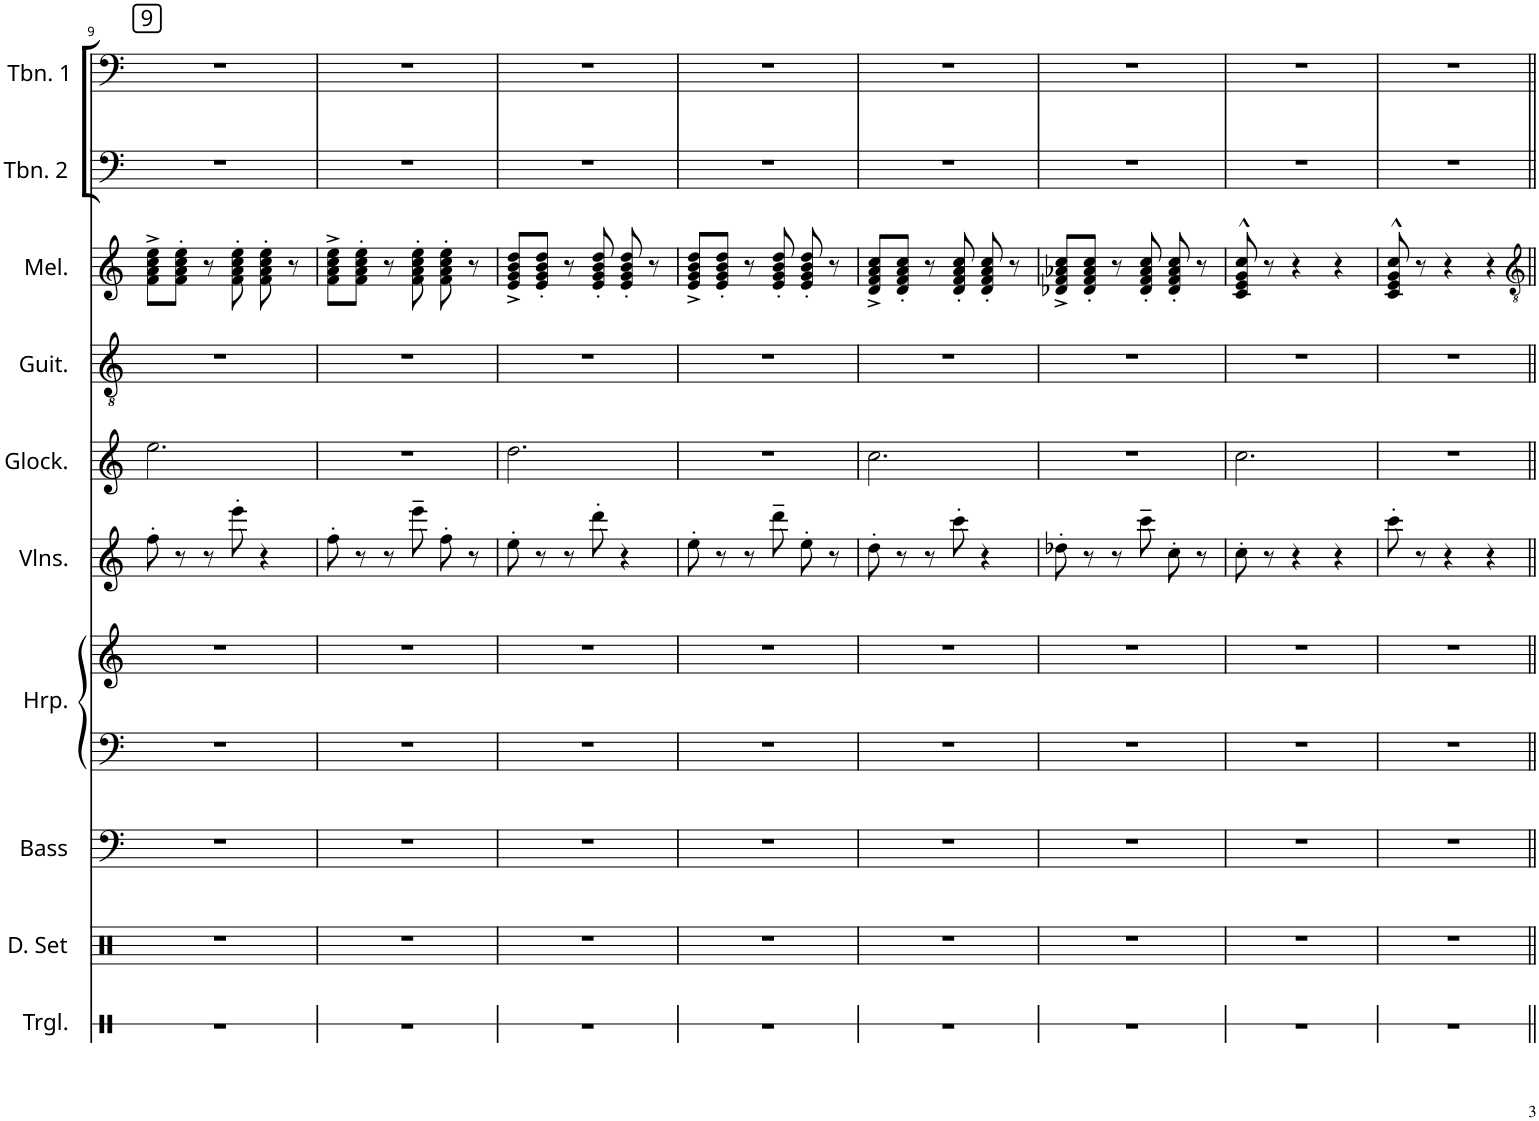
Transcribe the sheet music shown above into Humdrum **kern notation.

**kern	**kern	**kern	**kern	**kern	**kern	**kern	**kern	**kern	**kern	**kern
*part10	*part9	*part8	*part7	*part7	*part6	*part5	*part4	*part3	*part2	*part1
*staff11	*staff10	*staff9	*staff8	*staff7	*staff6	*staff5	*staff4	*staff3	*staff2	*staff1
*I"Triangle	*I"Drumset	*I"Acoustic Bass	*I"Harp	*	*I"Violins	*I"Glockenspiel	*I"Acoustic Guitar	*I"Melodica	*I"Trombone 2	*I"Trombone 1
*I'Trgl.	*I'D. Set	*I'Bass	*I'Hrp.	*	*I'Vlns.	*I'Glock.	*I'Guit.	*I'Mel.	*I'Tbn. 2	*I'Tbn. 1
!!LO:PB:g=z
*clefX	*clefX	*clefF4	*clefF4	*clefG2	*clefG2	*clefG2	*clefGv2	*clefG2	*clefF4	*clefF4
*	*	*Trd7c12	*	*	*	*Trd-14c-24	*	*	*	*
*k[]	*k[]	*k[]	*k[]	*k[]	*k[]	*k[]	*k[]	*k[]	*k[]	*k[]
*M3/4	*M3/4	*M3/4	*M3/4	*M3/4	*M3/4	*M3/4	*M3/4	*M3/4	*M3/4	*M3/4
!!LO:REH:place=s1:a:cj:fs=12:t=9
=9	=9	=9	=9	=9	=9	=9	=9	=9	=9	=9
2.r	2.r	2.r	2.r	2.r	8ff'\	2.ee\	2.r	8f\^ 8a\^ 8cc\^ 8ee\^L	2.r	2.r
.	.	.	.	.	8r	.	.	8f\' 8a\' 8cc\' 8ee\'J	.	.
.	.	.	.	.	8r	.	.	8r	.	.
.	.	.	.	.	8eee'\	.	.	8f\' 8a\' 8cc\' 8ee\'	.	.
.	.	.	.	.	4r	.	.	8f\' 8a\' 8cc\' 8ee\'	.	.
.	.	.	.	.	.	.	.	8r	.	.
=10	=10	=10	=10	=10	=10	=10	=10	=10	=10	=10
2.r	2.r	2.r	2.r	2.r	8ff'\	2.r	2.r	8f\^ 8a\^ 8cc\^ 8ee\^L	2.r	2.r
.	.	.	.	.	8r	.	.	8f\' 8a\' 8cc\' 8ee\'J	.	.
.	.	.	.	.	8r	.	.	8r	.	.
.	.	.	.	.	8eee~\	.	.	8f\' 8a\' 8cc\' 8ee\'	.	.
.	.	.	.	.	8ff'\	.	.	8f\' 8a\' 8cc\' 8ee\'	.	.
.	.	.	.	.	8r	.	.	8r	.	.
=11	=11	=11	=11	=11	=11	=11	=11	=11	=11	=11
2.r	2.r	2.r	2.r	2.r	8ee'\	2.dd\	2.r	8e/^ 8g/^ 8b/^ 8dd/^L	2.r	2.r
.	.	.	.	.	8r	.	.	8e/' 8g/' 8b/' 8dd/'J	.	.
.	.	.	.	.	8r	.	.	8r	.	.
.	.	.	.	.	8ddd'\	.	.	8e/' 8g/' 8b/' 8dd/'	.	.
.	.	.	.	.	4r	.	.	8e/' 8g/' 8b/' 8dd/'	.	.
.	.	.	.	.	.	.	.	8r	.	.
=12	=12	=12	=12	=12	=12	=12	=12	=12	=12	=12
2.r	2.r	2.r	2.r	2.r	8ee'\	2.r	2.r	8e/^ 8g/^ 8b/^ 8dd/^L	2.r	2.r
.	.	.	.	.	8r	.	.	8e/' 8g/' 8b/' 8dd/'J	.	.
.	.	.	.	.	8r	.	.	8r	.	.
.	.	.	.	.	8ddd~\	.	.	8e/' 8g/' 8b/' 8dd/'	.	.
.	.	.	.	.	8ee'\	.	.	8e/' 8g/' 8b/' 8dd/'	.	.
.	.	.	.	.	8r	.	.	8r	.	.
=13	=13	=13	=13	=13	=13	=13	=13	=13	=13	=13
2.r	2.r	2.r	2.r	2.r	8dd'\	2.cc\	2.r	8d/^ 8f/^ 8a/^ 8cc/^L	2.r	2.r
.	.	.	.	.	8r	.	.	8d/' 8f/' 8a/' 8cc/'J	.	.
.	.	.	.	.	8r	.	.	8r	.	.
.	.	.	.	.	8ccc'\	.	.	8d/' 8f/' 8a/' 8cc/'	.	.
.	.	.	.	.	4r	.	.	8d/' 8f/' 8a/' 8cc/'	.	.
.	.	.	.	.	.	.	.	8r	.	.
=14	=14	=14	=14	=14	=14	=14	=14	=14	=14	=14
2.r	2.r	2.r	2.r	2.r	8dd-X'\	2.r	2.r	8d-X/^ 8f/^ 8a-X/^ 8cc/^L	2.r	2.r
.	.	.	.	.	8r	.	.	8d-/' 8f/' 8a-/' 8cc/'J	.	.
.	.	.	.	.	8r	.	.	8r	.	.
.	.	.	.	.	8ccc~\	.	.	8d-/' 8f/' 8a-/' 8cc/'	.	.
.	.	.	.	.	8cc'\	.	.	8d-/' 8f/' 8a-/' 8cc/'	.	.
.	.	.	.	.	8r	.	.	8r	.	.
=15	=15	=15	=15	=15	=15	=15	=15	=15	=15	=15
2.r	2.r	2.r	2.r	2.r	8cc'\	2.cc\	2.r	8c/^^ 8e/^^ 8g/^^ 8cc/^^	2.r	2.r
.	.	.	.	.	8r	.	.	8r	.	.
.	.	.	.	.	4r	.	.	4r	.	.
.	.	.	.	.	4r	.	.	4r	.	.
=16	=16	=16	=16	=16	=16	=16	=16	=16	=16	=16
2.r	2.r	2.r	2.r	2.r	8ccc'\	2.r	2.r	8c/^^ 8e/^^ 8g/^^ 8cc/^^	2.r	2.r
.	.	.	.	.	8r	.	.	8r	.	.
.	.	.	.	.	4r	.	.	4r	.	.
.	.	.	.	.	4r	.	.	4r	.	.
=||	=||	=||	=||	=||	=||	=||	=||	=||	=||	=||
*-	*-	*-	*-	*-	*-	*-	*-	*-	*-	*-
